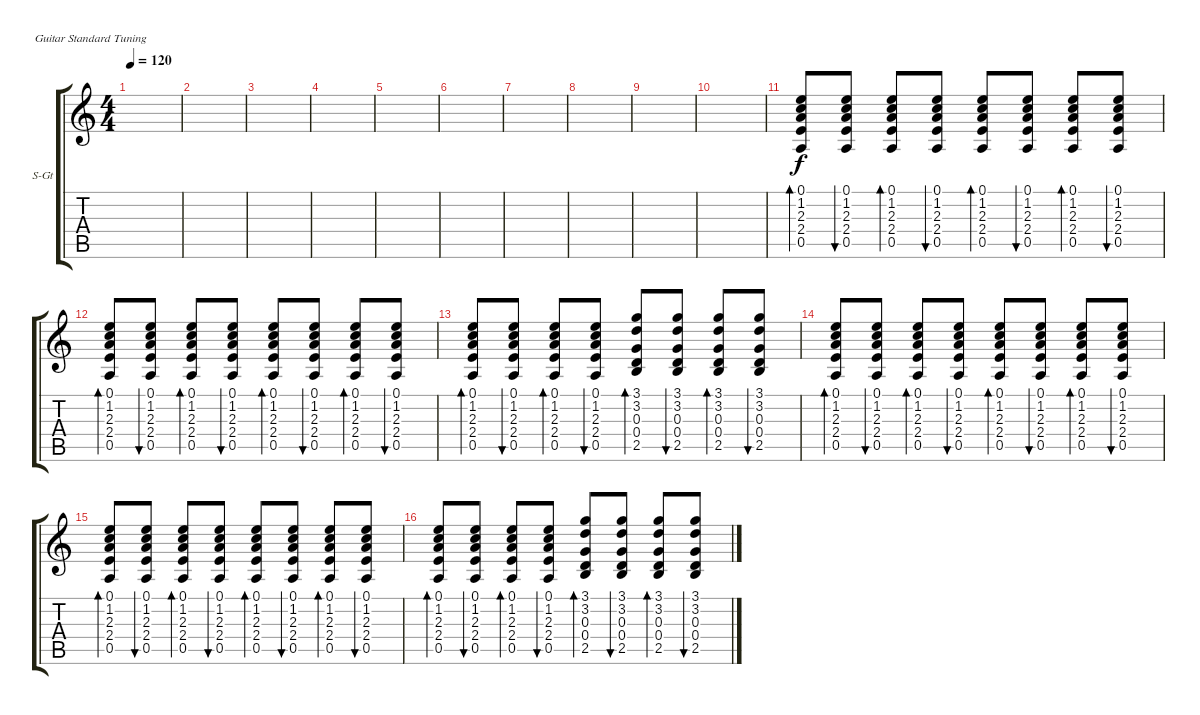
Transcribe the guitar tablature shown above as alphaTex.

\defaultSystemsLayout 4
\bracketExtendMode groupsimilarinstruments
\firstSystemTrackNameOrientation horizontal
\otherSystemsTrackNameOrientation horizontal
\track ("В. Бутусов (Ритм)" "S-Gt") {instrument acousticguitarsteel}
\staff {score tabs}
\tuning (E4 B3 G3 D3 A2 E2)
\ts (4 4)
\tempo 120
\clef g2
\ks c
|
|
|
|
|
|
|
|
|
|
(0.5 2.4 2.3 1.2 0.1).8{bd 44} (0.5 2.4 2.3 1.2 0.1).8{bu 39} (0.5 2.4 2.3 1.2 0.1).8{bd 44} (0.5 2.4 2.3 1.2 0.1).8{bu 39} (0.5 2.4 2.3 1.2 0.1).8{bd 44} (0.5 2.4 2.3 1.2 0.1).8{bu 39} (0.5 2.4 2.3 1.2 0.1).8{bd 44} (0.5 2.4 2.3 1.2 0.1).8{bu 39} |
(0.5 2.4 2.3 1.2 0.1).8{bd 44} (0.5 2.4 2.3 1.2 0.1).8{bu 39} (0.5 2.4 2.3 1.2 0.1).8{bd 44} (0.5 2.4 2.3 1.2 0.1).8{bu 39} (0.5 2.4 2.3 1.2 0.1).8{bd 44} (0.5 2.4 2.3 1.2 0.1).8{bu 39} (0.5 2.4 2.3 1.2 0.1).8{bd 44} (0.5 2.4 2.3 1.2 0.1).8{bu 39} |
(0.5 2.4 2.3 1.2 0.1).8{bd 44} (0.5 2.4 2.3 1.2 0.1).8{bu 39} (0.5 2.4 2.3 1.2 0.1).8{bd 44} (0.5 2.4 2.3 1.2 0.1).8{bu 39} (2.5 0.4 0.3 3.2 3.1).8{bd 38} (2.5 0.4 0.3 3.2 3.1).8{bu 37} (2.5 0.4 0.3 3.2 3.1).8{bd 38} (2.5 0.4 0.3 3.2 3.1).8{bu 37} |
(0.5 2.4 2.3 1.2 0.1).8{bd 44} (0.5 2.4 2.3 1.2 0.1).8{bu 39} (0.5 2.4 2.3 1.2 0.1).8{bd 44} (0.5 2.4 2.3 1.2 0.1).8{bu 39} (0.5 2.4 2.3 1.2 0.1).8{bd 44} (0.5 2.4 2.3 1.2 0.1).8{bu 39} (0.5 2.4 2.3 1.2 0.1).8{bd 44} (0.5 2.4 2.3 1.2 0.1).8{bu 39} |
(0.5 2.4 2.3 1.2 0.1).8{bd 44} (0.5 2.4 2.3 1.2 0.1).8{bu 39} (0.5 2.4 2.3 1.2 0.1).8{bd 44} (0.5 2.4 2.3 1.2 0.1).8{bu 39} (0.5 2.4 2.3 1.2 0.1).8{bd 44} (0.5 2.4 2.3 1.2 0.1).8{bu 39} (0.5 2.4 2.3 1.2 0.1).8{bd 44} (0.5 2.4 2.3 1.2 0.1).8{bu 39} |
(0.5 2.4 2.3 1.2 0.1).8{bd 44} (0.5 2.4 2.3 1.2 0.1).8{bu 39} (0.5 2.4 2.3 1.2 0.1).8{bd 44} (0.5 2.4 2.3 1.2 0.1).8{bu 39} (2.5 0.4 0.3 3.2 3.1).8{bd 38} (2.5 0.4 0.3 3.2 3.1).8{bu 37} (2.5 0.4 0.3 3.2 3.1).8{bd 38} (2.5 0.4 0.3 3.2 3.1).8{bu 37}
